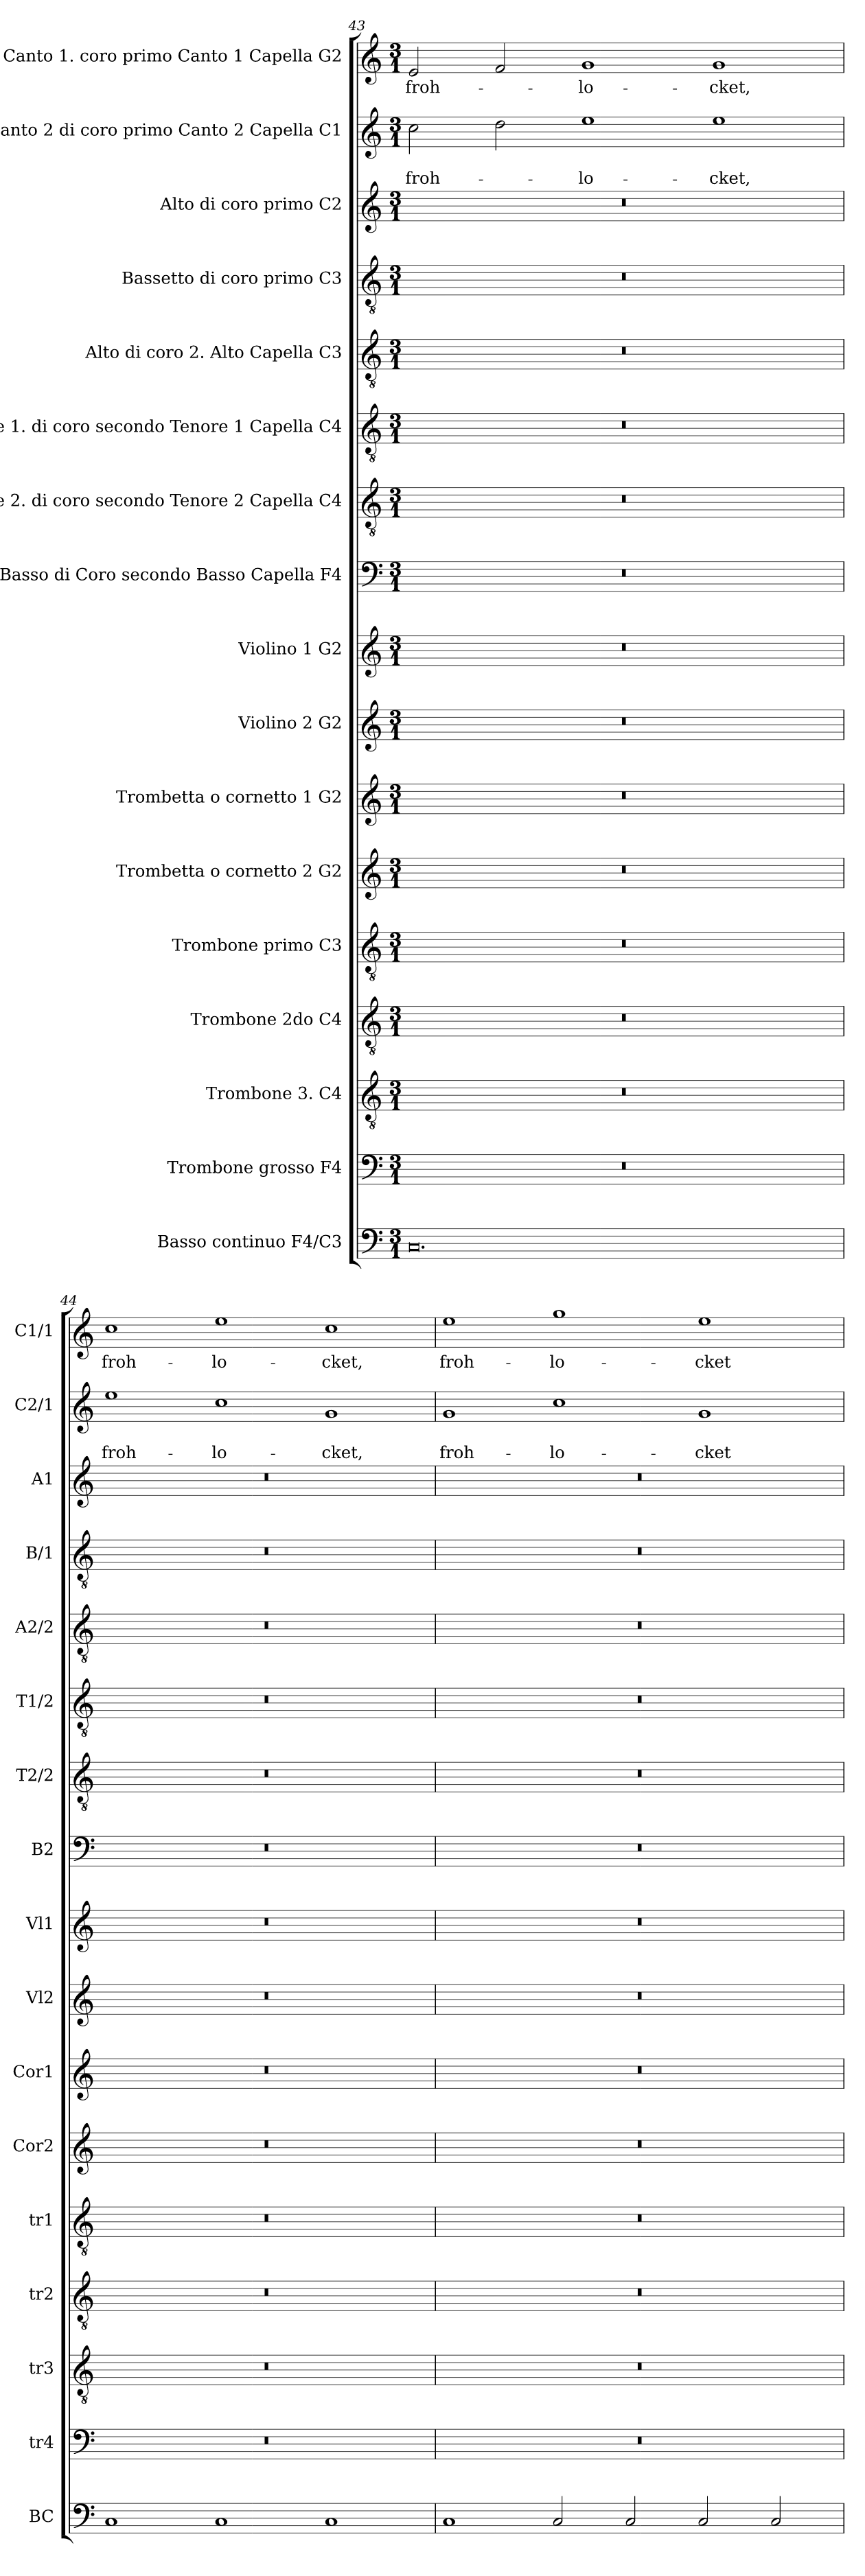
**kern	**kern	**kern	**kern	**kern	**kern	**kern	**kern	**kern	**kern	**kern	**kern	**kern	**kern	**kern	**kern	**text	**text	**kern	**text
*part17	*part16	*part15	*part14	*part13	*part12	*part11	*part10	*part9	*part8	*part7	*part6	*part5	*part4	*part3	*part2	*part2	*part2	*part1	*part1
*staff17	*staff16	*staff15	*staff14	*staff13	*staff12	*staff11	*staff10	*staff9	*staff8	*staff7	*staff6	*staff5	*staff4	*staff3	*staff2	*staff2	*staff2	*staff1	*staff1
*I"Basso continuo F4/C3	*I"Trombone grosso F4	*I"Trombone 3. C4	*I"Trombone 2do C4	*I"Trombone primo C3	*I"Trombetta o cornetto 2 G2	*I"Trombetta o cornetto 1 G2	*I"Violino 2 G2	*I"Violino 1 G2	*I"Basso di Coro secondo Basso Capella F4	*I"Tenore 2.  di coro secondo Tenore 2 Capella C4	*I"Tenore 1. di coro secondo Tenore 1 Capella C4	*I"Alto di coro 2. Alto Capella C3	*I"Bassetto di coro primo C3	*I"Alto di coro primo C2	*I"Canto 2 di coro primo Canto 2 Capella C1	*	*	*I"Canto 1. coro primo Canto 1 Capella G2	*
*I'BC	*I'tr4	*I'tr3	*I'tr2	*I'tr1	*I'Cor2	*I'Cor1	*I'Vl2	*I'Vl1	*I'B2	*I'T2/2	*I'T1/2	*I'A2/2	*I'B/1	*I'A1	*I'C2/1	*	*	*I'C1/1	*
!!LO:LB:g=z
*clefF4	*clefF4	*clefGv2	*clefGv2	*clefGv2	*clefG2	*clefG2	*clefG2	*clefG2	*clefF4	*clefGv2	*clefGv2	*clefGv2	*clefGv2	*clefG2	*clefG2	*	*	*clefG2	*
*k[]	*k[]	*k[]	*k[]	*k[]	*k[]	*k[]	*k[]	*k[]	*k[]	*k[]	*k[]	*k[]	*k[]	*k[]	*k[]	*	*	*k[]	*
*C:	*C:	*C:	*C:	*C:	*C:	*C:	*C:	*C:	*C:	*C:	*C:	*C:	*C:	*C:	*C:	*	*	*C:	*
*M3/1	*M3/1	*M3/1	*M3/1	*M3/1	*M3/1	*M3/1	*M3/1	*M3/1	*M3/1	*M3/1	*M3/1	*M3/1	*M3/1	*M3/1	*M3/1	*	*	*M3/1	*
=43	=43	=43	=43	=43	=43	=43	=43	=43	=43	=43	=43	=43	=43	=43	=43	=43	=43	=43	=43
!	!	!	!	!	!	!	!	!	!	!	!	!	!	!	!	!	!LO:LY:b	!	!LO:LY:b
0.C	0.r	0.r	0.r	0.r	0.r	0.r	0.r	0.r	0.r	0.r	0.r	0.r	0.r	0.r	2cc\	.	froh-	2e/	froh-
.	.	.	.	.	.	.	.	.	.	.	.	.	.	.	2dd\	.	.	2f/	.
!	!	!	!	!	!	!	!	!	!	!	!	!	!	!	!	!	!LO:LY:b	!	!LO:LY:b
.	.	.	.	.	.	.	.	.	.	.	.	.	.	.	1ee	.	-lo-	1g	-lo-
!	!	!	!	!	!	!	!	!	!	!	!	!	!	!	!	!	!LO:LY:b	!	!LO:LY:b
.	.	.	.	.	.	.	.	.	.	.	.	.	.	.	1ee	.	-cket,	1g	-cket,
=44	=44	=44	=44	=44	=44	=44	=44	=44	=44	=44	=44	=44	=44	=44	=44	=44	=44	=44	=44
!	!	!	!	!	!	!	!	!	!	!	!	!	!	!	!	!	!LO:LY:b	!	!LO:LY:b
1C	0.r	0.r	0.r	0.r	0.r	0.r	0.r	0.r	0.r	0.r	0.r	0.r	0.r	0.r	1ee	.	froh-	1cc	froh-
!	!	!	!	!	!	!	!	!	!	!	!	!	!	!	!	!	!LO:LY:b	!	!LO:LY:b
1C	.	.	.	.	.	.	.	.	.	.	.	.	.	.	1cc	.	-lo-	1ee	-lo-
!	!	!	!	!	!	!	!	!	!	!	!	!	!	!	!	!	!LO:LY:b	!	!LO:LY:b
1C	.	.	.	.	.	.	.	.	.	.	.	.	.	.	1g	.	-cket,	1cc	-cket,
=45	=45	=45	=45	=45	=45	=45	=45	=45	=45	=45	=45	=45	=45	=45	=45	=45	=45	=45	=45
!	!	!	!	!	!	!	!	!	!	!	!	!	!	!	!	!	!LO:LY:b	!	!LO:LY:b
1C	0.r	0.r	0.r	0.r	0.r	0.r	0.r	0.r	0.r	0.r	0.r	0.r	0.r	0.r	1g	.	froh-	1ee	froh-
!	!	!	!	!	!	!	!	!	!	!	!	!	!	!	!	!	!LO:LY:b	!	!LO:LY:b
2C/	.	.	.	.	.	.	.	.	.	.	.	.	.	.	1cc	.	-lo-	1gg	-lo-
2C/	.	.	.	.	.	.	.	.	.	.	.	.	.	.	.	.	.	.	.
!	!	!	!	!	!	!	!	!	!	!	!	!	!	!	!	!	!LO:LY:b	!	!LO:LY:b
2C/	.	.	.	.	.	.	.	.	.	.	.	.	.	.	1g	.	-cket	1ee	-cket
2C/	.	.	.	.	.	.	.	.	.	.	.	.	.	.	.	.	.	.	.
=	=	=	=	=	=	=	=	=	=	=	=	=	=	=	=	=	=	=	=
*-	*-	*-	*-	*-	*-	*-	*-	*-	*-	*-	*-	*-	*-	*-	*-	*-	*-	*-	*-
